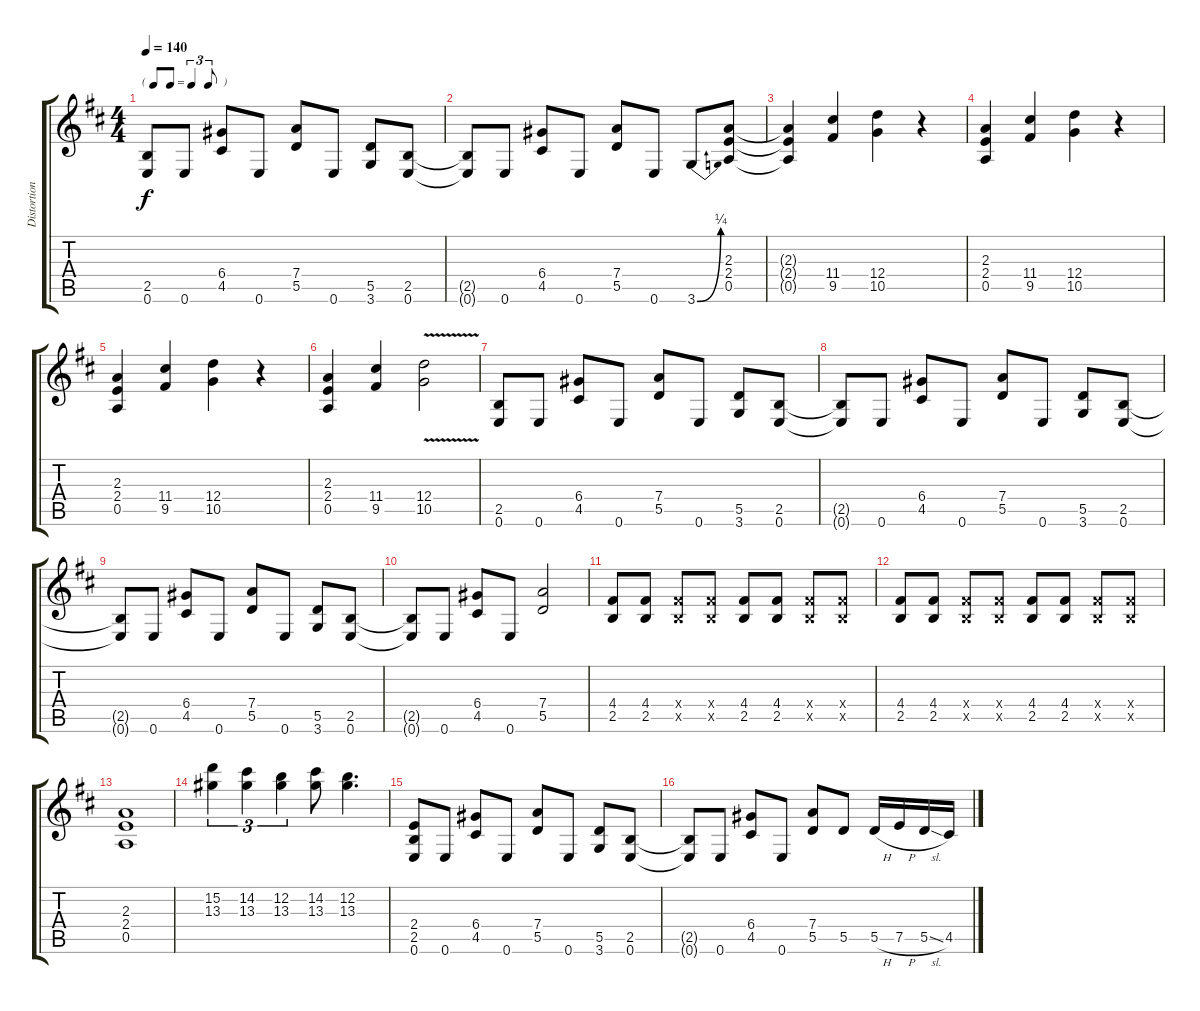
\track ("Distortion" "Distortion") {instrument distortionguitar}
\staff {score tabs}
\tuning (E4 B3 G3 D3 A2 E2) {hide}
\ts (4 4)
\tf triplet8th
\tempo 140
\clef g2
\ks d
(2.5{t} 0.6{t}).8{dy f} 0.6.8 (6.4 4.5).8 0.6.8 (7.4 5.5).8 0.6.8 (5.5 3.6).8 (2.5 0.6).8 |
(2.5{t} 0.6{t}).8 0.6.8 (6.4 4.5).8 0.6.8 (7.4 5.5).8 0.6.8 3.6{be (bend 0 0 60 1)}.8 (2.3 2.4 0.5).8 |
(2.3{t} 2.4{t} 0.5{t}).4 (11.4 9.5).4 (12.4 10.5).4 r.4 |
(2.3 2.4 0.5).4 (11.4 9.5).4 (12.4 10.5).4 r.4 |
(2.3 2.4 0.5).4 (11.4 9.5).4 (12.4 10.5).4 r.4 |
(2.3 2.4 0.5).4 (11.4 9.5).4 (12.4{v} 10.5{v}).2 |
(2.5 0.6).8 0.6.8 (6.4 4.5).8 0.6.8 (7.4 5.5).8 0.6.8 (5.5 3.6).8 (2.5 0.6).8 |
(2.5{t} 0.6{t}).8 0.6.8 (6.4 4.5).8 0.6.8 (7.4 5.5).8 0.6.8 (5.5 3.6).8 (2.5 0.6).8 |
(2.5{t} 0.6{t}).8 0.6.8 (6.4 4.5).8 0.6.8 (7.4 5.5).8 0.6.8 (5.5 3.6).8 (2.5 0.6).8 |
(2.5{t} 0.6{t}).8 0.6.8 (6.4 4.5).8 0.6.8 (7.4 5.5).2 |
(4.4 2.5).8 (4.4 2.5).8 (4.4{x} 2.5{x}).8 (4.4{x} 2.5{x}).8 (4.4 2.5).8 (4.4 2.5).8 (4.4{x} 2.5{x}).8 (4.4{x} 2.5{x}).8 |
(4.4 2.5).8 (4.4 2.5).8 (4.4{x} 2.5{x}).8 (4.4{x} 2.5{x}).8 (4.4 2.5).8 (4.4 2.5).8 (4.4{x} 2.5{x}).8 (4.4{x} 2.5{x}).8 |
(2.3 2.4 0.5).1 |
(15.2 13.3).4{tu (3 2)} (14.2 13.3).4{tu (3 2)} (12.2 13.3).4{tu (3 2)} (14.2 13.3).8 (12.2 13.3).4{d} |
(2.4 2.5 0.6).8 0.6.8 (6.4 4.5).8 0.6.8 (7.4 5.5).8 0.6.8 (5.5 3.6).8 (2.5 0.6).8 |
(2.5{t} 0.6{t}).8 0.6.8 (6.4 4.5).8 0.6.8 (7.4 5.5).8 5.5.8 5.5{h}.16 7.5{h}.16 5.5{sl}.16 4.5.16
